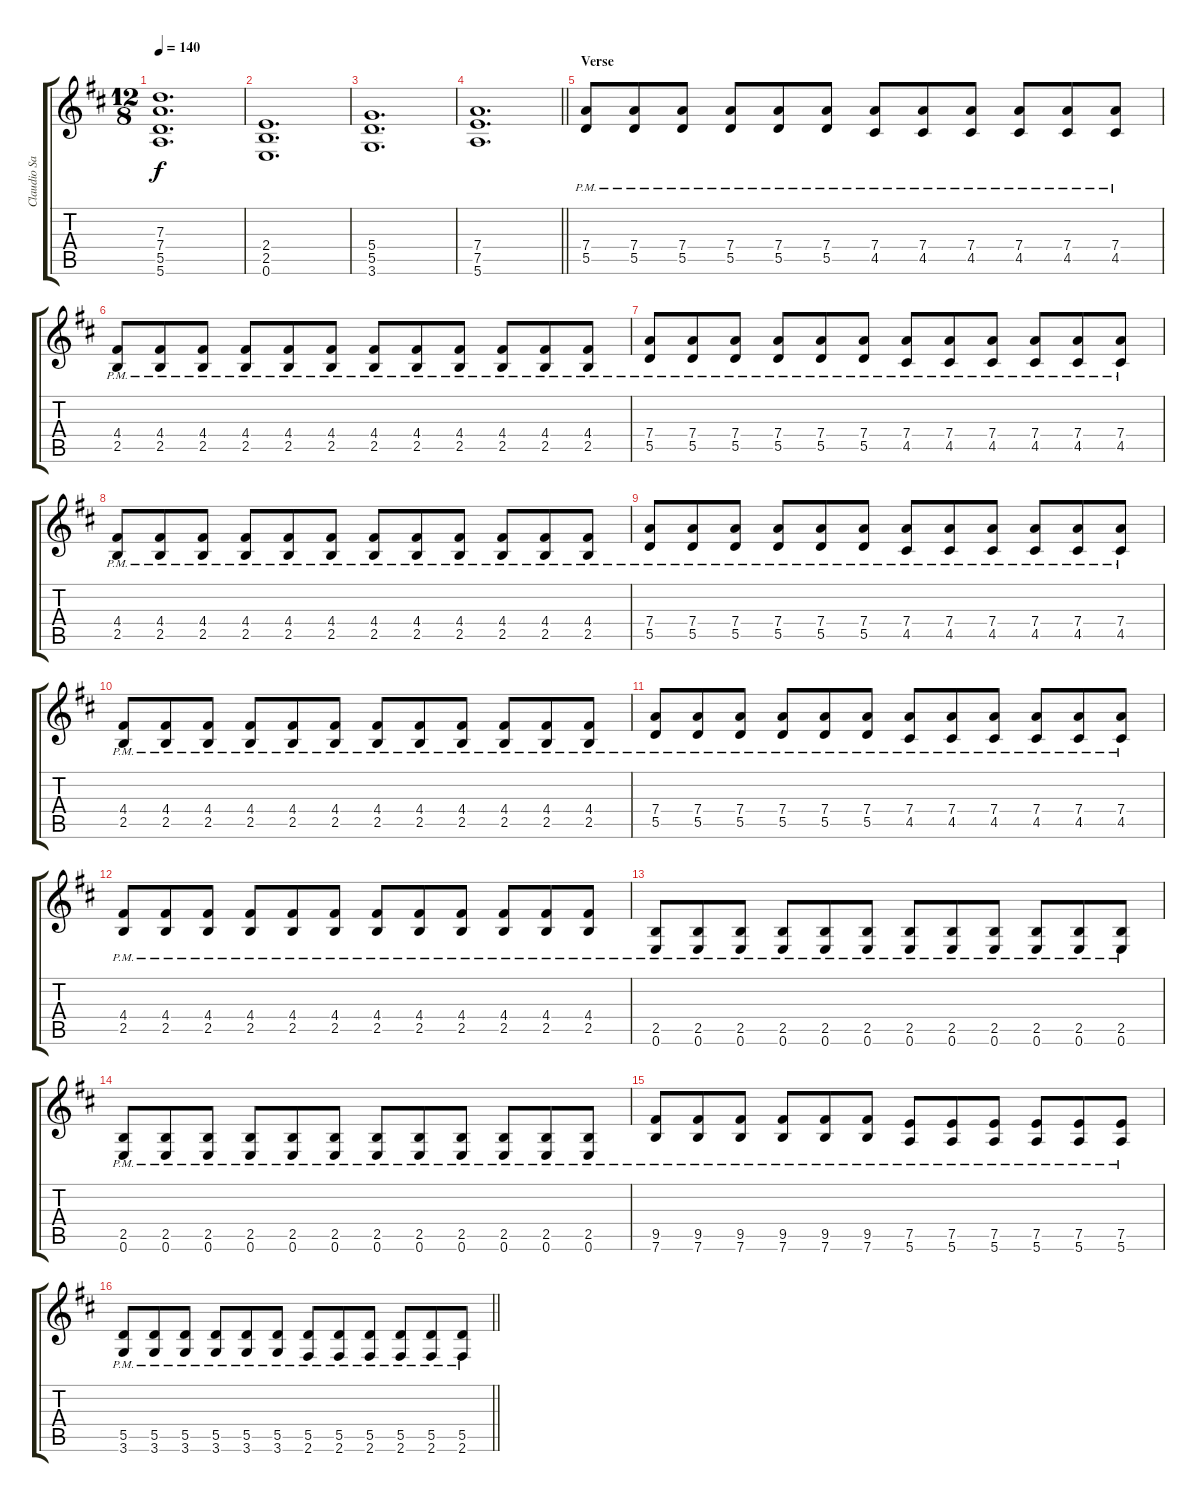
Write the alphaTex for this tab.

\track ("Claudio Sanchez - Rythm guitar" "Claudio Sa") {instrument distortionguitar}
\staff {score tabs}
\tuning (E4 B3 G3 D3 A2 E2) {hide}
\ts (12 8)
\tempo 140
\clef g2
\ks bminor
(7.3 7.4 5.5 5.6).1{d dy f} |
(2.4 2.5 0.6).1{d} |
(5.4 5.5 3.6).1{d} |
\barLineRight lightlight
(7.4 7.5 5.6).1{d} |
\section ("" "Verse")
(7.4{pm} 5.5{pm}).8{volume 11} (7.4{pm} 5.5{pm}).8 (7.4{pm} 5.5{pm}).8 (7.4{pm} 5.5{pm}).8 (7.4{pm} 5.5{pm}).8 (7.4{pm} 5.5{pm}).8 (7.4{pm} 4.5{pm}).8 (7.4{pm} 4.5{pm}).8 (7.4{pm} 4.5{pm}).8 (7.4{pm} 4.5{pm}).8 (7.4{pm} 4.5{pm}).8 (7.4{pm} 4.5{pm}).8 |
(4.4{pm} 2.5{pm}).8 (4.4{pm} 2.5{pm}).8 (4.4{pm} 2.5{pm}).8 (4.4{pm} 2.5{pm}).8 (4.4{pm} 2.5{pm}).8 (4.4{pm} 2.5{pm}).8 (4.4{pm} 2.5{pm}).8 (4.4{pm} 2.5{pm}).8 (4.4{pm} 2.5{pm}).8 (4.4{pm} 2.5{pm}).8 (4.4{pm} 2.5{pm}).8 (4.4{pm} 2.5{pm}).8 |
(7.4{pm} 5.5{pm}).8 (7.4{pm} 5.5{pm}).8 (7.4{pm} 5.5{pm}).8 (7.4{pm} 5.5{pm}).8 (7.4{pm} 5.5{pm}).8 (7.4{pm} 5.5{pm}).8 (7.4{pm} 4.5{pm}).8 (7.4{pm} 4.5{pm}).8 (7.4{pm} 4.5{pm}).8 (7.4{pm} 4.5{pm}).8 (7.4{pm} 4.5{pm}).8 (7.4{pm} 4.5{pm}).8 |
(4.4{pm} 2.5{pm}).8 (4.4{pm} 2.5{pm}).8 (4.4{pm} 2.5{pm}).8 (4.4{pm} 2.5{pm}).8 (4.4{pm} 2.5{pm}).8 (4.4{pm} 2.5{pm}).8 (4.4{pm} 2.5{pm}).8 (4.4{pm} 2.5{pm}).8 (4.4{pm} 2.5{pm}).8 (4.4{pm} 2.5{pm}).8 (4.4{pm} 2.5{pm}).8 (4.4{pm} 2.5{pm}).8 |
(7.4{pm} 5.5{pm}).8 (7.4{pm} 5.5{pm}).8 (7.4{pm} 5.5{pm}).8 (7.4{pm} 5.5{pm}).8 (7.4{pm} 5.5{pm}).8 (7.4{pm} 5.5{pm}).8 (7.4{pm} 4.5{pm}).8 (7.4{pm} 4.5{pm}).8 (7.4{pm} 4.5{pm}).8 (7.4{pm} 4.5{pm}).8 (7.4{pm} 4.5{pm}).8 (7.4{pm} 4.5{pm}).8 |
(4.4{pm} 2.5{pm}).8 (4.4{pm} 2.5{pm}).8 (4.4{pm} 2.5{pm}).8 (4.4{pm} 2.5{pm}).8 (4.4{pm} 2.5{pm}).8 (4.4{pm} 2.5{pm}).8 (4.4{pm} 2.5{pm}).8 (4.4{pm} 2.5{pm}).8 (4.4{pm} 2.5{pm}).8 (4.4{pm} 2.5{pm}).8 (4.4{pm} 2.5{pm}).8 (4.4{pm} 2.5{pm}).8 |
(7.4{pm} 5.5{pm}).8 (7.4{pm} 5.5{pm}).8 (7.4{pm} 5.5{pm}).8 (7.4{pm} 5.5{pm}).8 (7.4{pm} 5.5{pm}).8 (7.4{pm} 5.5{pm}).8 (7.4{pm} 4.5{pm}).8 (7.4{pm} 4.5{pm}).8 (7.4{pm} 4.5{pm}).8 (7.4{pm} 4.5{pm}).8 (7.4{pm} 4.5{pm}).8 (7.4{pm} 4.5{pm}).8 |
(4.4{pm} 2.5{pm}).8 (4.4{pm} 2.5{pm}).8 (4.4{pm} 2.5{pm}).8 (4.4{pm} 2.5{pm}).8 (4.4{pm} 2.5{pm}).8 (4.4{pm} 2.5{pm}).8 (4.4{pm} 2.5{pm}).8 (4.4{pm} 2.5{pm}).8 (4.4{pm} 2.5{pm}).8 (4.4{pm} 2.5{pm}).8 (4.4{pm} 2.5{pm}).8 (4.4{pm} 2.5{pm}).8 |
(2.5{pm} 0.6{pm}).8 (2.5{pm} 0.6{pm}).8 (2.5{pm} 0.6{pm}).8 (2.5{pm} 0.6{pm}).8 (2.5{pm} 0.6{pm}).8 (2.5{pm} 0.6{pm}).8 (2.5{pm} 0.6{pm}).8 (2.5{pm} 0.6{pm}).8 (2.5{pm} 0.6{pm}).8 (2.5{pm} 0.6{pm}).8 (2.5{pm} 0.6{pm}).8 (2.5{pm} 0.6{pm}).8 |
(2.5{pm} 0.6{pm}).8 (2.5{pm} 0.6{pm}).8 (2.5{pm} 0.6{pm}).8 (2.5{pm} 0.6{pm}).8 (2.5{pm} 0.6{pm}).8 (2.5{pm} 0.6{pm}).8 (2.5{pm} 0.6{pm}).8 (2.5{pm} 0.6{pm}).8 (2.5{pm} 0.6{pm}).8 (2.5{pm} 0.6{pm}).8 (2.5{pm} 0.6{pm}).8 (2.5{pm} 0.6{pm}).8 |
(9.5{pm} 7.6{pm}).8 (9.5{pm} 7.6{pm}).8 (9.5{pm} 7.6{pm}).8 (9.5{pm} 7.6{pm}).8 (9.5{pm} 7.6{pm}).8 (9.5{pm} 7.6{pm}).8 (7.5{pm} 5.6{pm}).8 (7.5{pm} 5.6{pm}).8 (7.5{pm} 5.6{pm}).8 (7.5{pm} 5.6{pm}).8 (7.5{pm} 5.6{pm}).8 (7.5{pm} 5.6{pm}).8 |
\barLineRight lightlight
(5.5{pm} 3.6{pm}).8 (5.5{pm} 3.6{pm}).8 (5.5{pm} 3.6{pm}).8 (5.5{pm} 3.6{pm}).8 (5.5{pm} 3.6{pm}).8 (5.5{pm} 3.6{pm}).8 (5.5{pm} 2.6{pm}).8 (5.5{pm} 2.6{pm}).8 (5.5{pm} 2.6{pm}).8 (5.5{pm} 2.6{pm}).8 (5.5{pm} 2.6{pm}).8 (5.5{pm} 2.6{pm}).8
